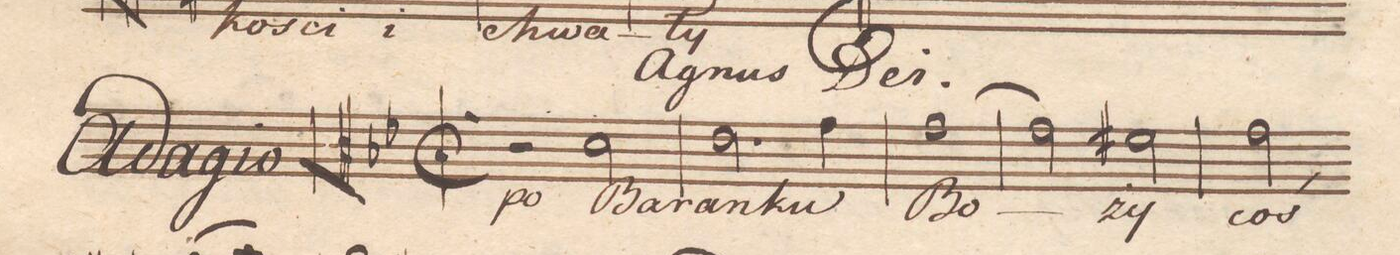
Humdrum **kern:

**kern	**text	**dynam
*I"Alto.	*	*
*clefC3	*	*
*k[b-e-]	*	*
*met(c|)	*	*
*M2/2	*	*
*2\right	*	*
2r	.	p
2d\	Ba-	p
=2	=2	=2
2.e-\	-ran-	.
4g\	-ku	.
=3	=3	=3
[1g	Bo-	.
=4	=4	=4
2g\]	.	.
2f#X\	-ży	.
=5	=5	=5
2g\	coś	.
*-	*-	*-
